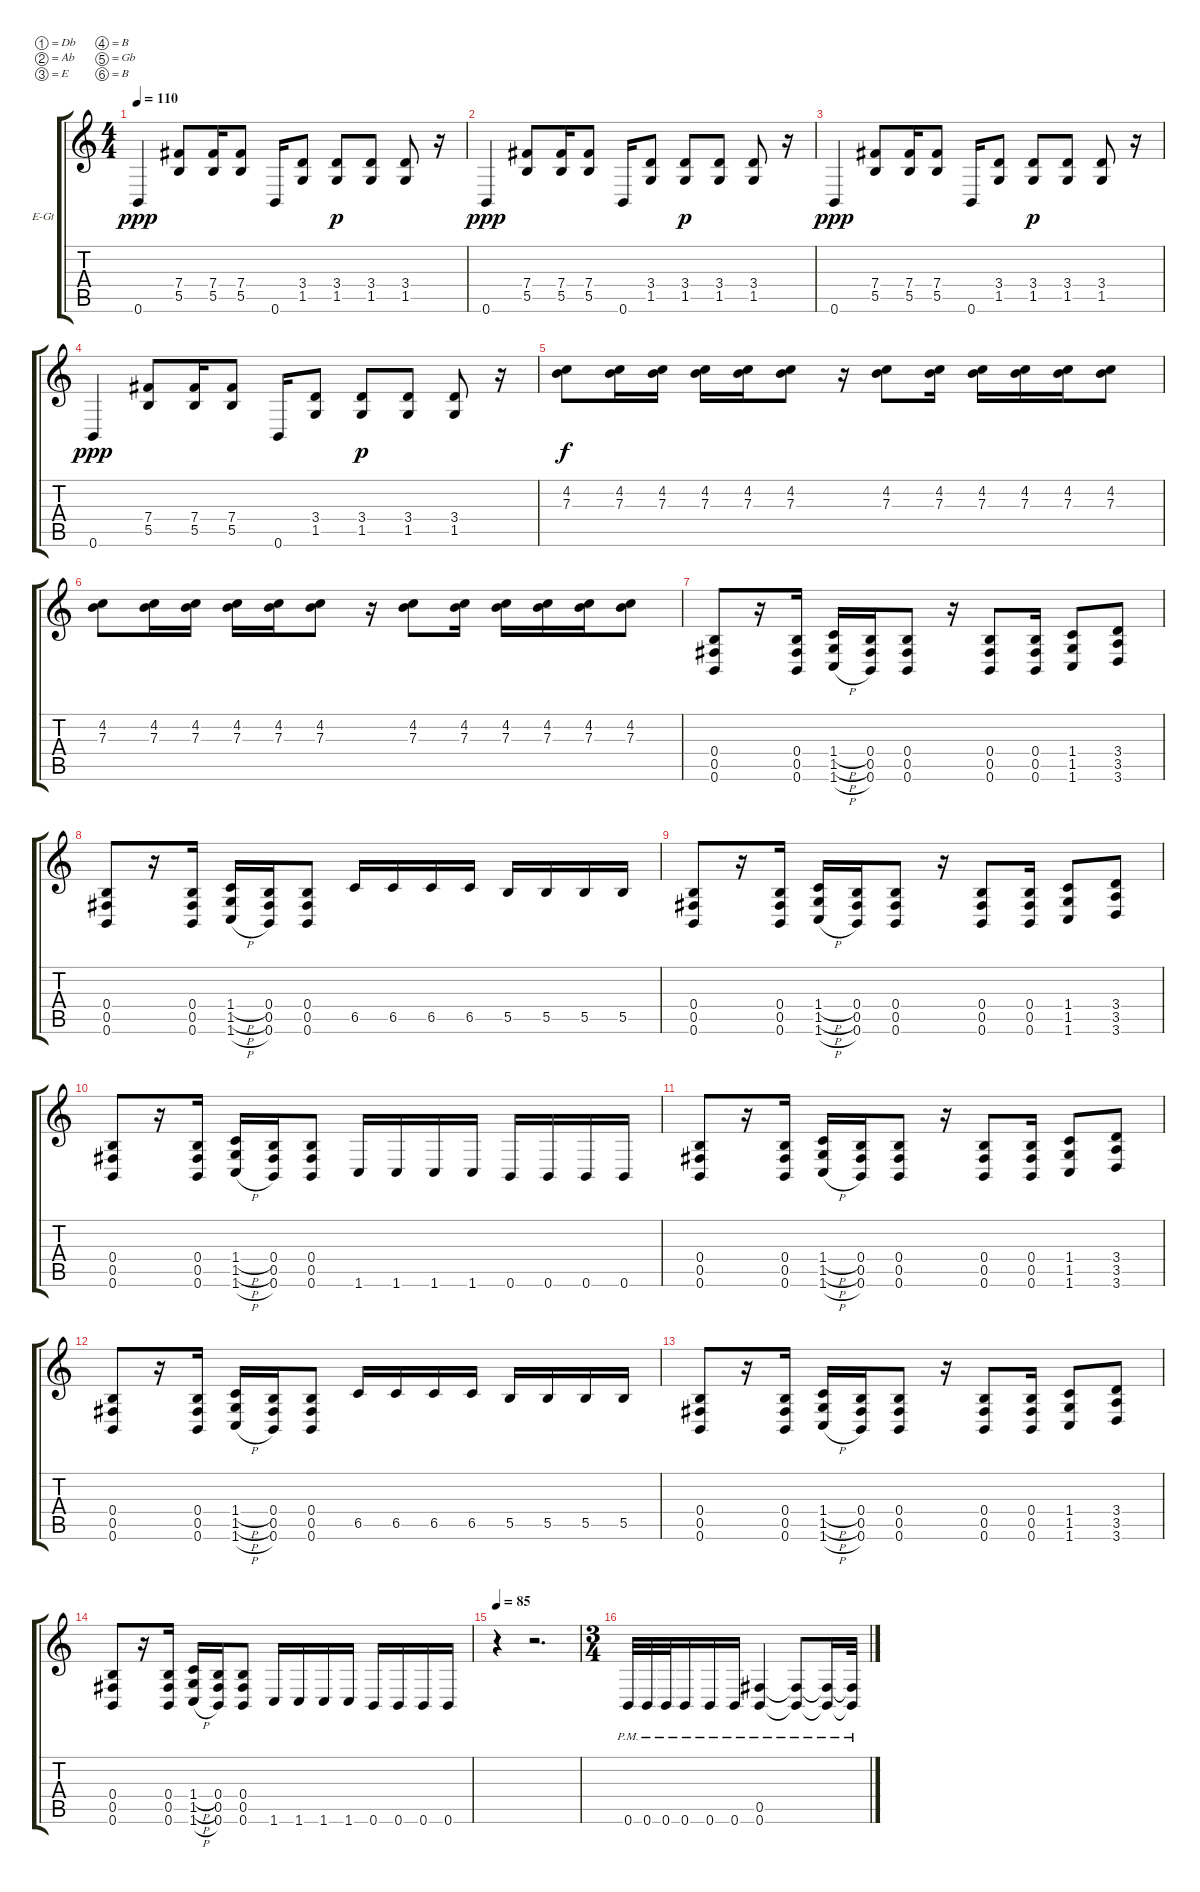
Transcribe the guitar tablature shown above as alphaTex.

\bracketExtendMode groupsimilarinstruments
\firstSystemTrackNameOrientation horizontal
\otherSystemsTrackNameOrientation horizontal
\track ("Гитара" "E-Gt") {instrument distortionguitar}
\staff {score tabs}
\tuning (Db4 Ab3 E3 B2 Gb2 B1)
\ts (4 4)
\tempo 110
\clef g2
\scale
0.306785
\ks c
0.6.4{dy ppp} (7.4 5.5).8 (7.4 5.5).16 (7.4 5.5).8 0.6.16 (3.4 1.5).8 (3.4 1.5).8{dy p} (3.4 1.5).8 (3.4 1.5).8 r.16 |
0.6.4{dy ppp} (7.4 5.5).8 (7.4 5.5).16 (7.4 5.5).8 0.6.16 (3.4 1.5).8 (3.4 1.5).8{dy p} (3.4 1.5).8 (3.4 1.5).8 r.16 |
0.6.4{dy ppp} (7.4 5.5).8 (7.4 5.5).16 (7.4 5.5).8 0.6.16 (3.4 1.5).8 (3.4 1.5).8{dy p} (3.4 1.5).8 (3.4 1.5).8 r.16 |
0.6.4{dy ppp} (7.4 5.5).8 (7.4 5.5).16 (7.4 5.5).8 0.6.16 (3.4 1.5).8 (3.4 1.5).8{dy p} (3.4 1.5).8 (3.4 1.5).8 r.16 |
\scale
0.373255 (4.2 7.3).8{dy f} (7.3 4.2).16 (7.3 4.2).16 (7.3 4.2).16 (7.3 4.2).16 (7.3 4.2).8 r.16 (4.2 7.3).8 (7.3 4.2).16 (7.3 4.2).16 (7.3 4.2).16 (7.3 4.2).16 (7.3 4.2).8 |
\scale
0.314136 (4.2 7.3).8 (7.3 4.2).16 (7.3 4.2).16 (7.3 4.2).16 (7.3 4.2).16 (7.3 4.2).8 r.16 (4.2 7.3).8 (7.3 4.2).16 (7.3 4.2).16 (7.3 4.2).16 (7.3 4.2).16 (7.3 4.2).8 |
\scale
0.312336 (0.4 0.5 0.6).8 r.16 (0.4 0.5 0.6).16 (1.4{h} 1.5{h} 1.6{h}).16 (0.4 0.5 0.6).16 (0.4 0.5 0.6).8 r.16 (0.4 0.5 0.6).8 (0.4 0.5 0.6).16 (1.4 1.5 1.6).8 (3.4 3.5 3.6).8 |
(0.4 0.5 0.6).8 r.16 (0.4 0.5 0.6).16 (1.4{h} 1.5{h} 1.6{h}).16 (0.4 0.5 0.6).16 (0.4 0.5 0.6).8 6.5.16 6.5.16 6.5.16 6.5.16 5.5.16 5.5.16 5.5.16 5.5.16 |
(0.4 0.5 0.6).8 r.16 (0.4 0.5 0.6).16 (1.4{h} 1.5{h} 1.6{h}).16 (0.4 0.5 0.6).16 (0.4 0.5 0.6).8 r.16 (0.4 0.5 0.6).8 (0.4 0.5 0.6).16 (1.4 1.5 1.6).8 (3.4 3.5 3.6).8 |
(0.4 0.5 0.6).8 r.16 (0.4 0.5 0.6).16 (1.4{h} 1.5{h} 1.6{h}).16 (0.4 0.5 0.6).16 (0.4 0.5 0.6).8 1.6.16 1.6.16 1.6.16 1.6.16 0.6.16 0.6.16 0.6.16 0.6.16 |
(0.4 0.5 0.6).8 r.16 (0.4 0.5 0.6).16 (1.4{h} 1.5{h} 1.6{h}).16 (0.4 0.5 0.6).16 (0.4 0.5 0.6).8 r.16 (0.4 0.5 0.6).8 (0.4 0.5 0.6).16 (1.4 1.5 1.6).8 (3.4 3.5 3.6).8 |
(0.4 0.5 0.6).8 r.16 (0.4 0.5 0.6).16 (1.4{h} 1.5{h} 1.6{h}).16 (0.4 0.5 0.6).16 (0.4 0.5 0.6).8 6.5.16 6.5.16 6.5.16 6.5.16 5.5.16 5.5.16 5.5.16 5.5.16 |
(0.4 0.5 0.6).8 r.16 (0.4 0.5 0.6).16 (1.4{h} 1.5{h} 1.6{h}).16 (0.4 0.5 0.6).16 (0.4 0.5 0.6).8 r.16 (0.4 0.5 0.6).8 (0.4 0.5 0.6).16 (1.4 1.5 1.6).8 (3.4 3.5 3.6).8 |
(0.4 0.5 0.6).8 r.16 (0.4 0.5 0.6).16 (1.4{h} 1.5{h} 1.6{h}).16 (0.4 0.5 0.6).16 (0.4 0.5 0.6).8 1.6.16 1.6.16 1.6.16 1.6.16 0.6.16 0.6.16 0.6.16 0.6.16 |
\tempo 85
r.4 r.2{d} |
\ts (3 4)
\beaming (8 2 2 2)
0.6{pm}.32 0.6{pm}.32 0.6{pm}.32 0.6{pm}.16 0.6{pm}.16 0.6{pm}.16 (0.5{pm} 0.6{pm}).4 (0.5{pm t} 0.6{pm t}).8 (0.5{pm t} 0.6{pm t}).16 (0.5{pm t} 0.6{pm t}).32
